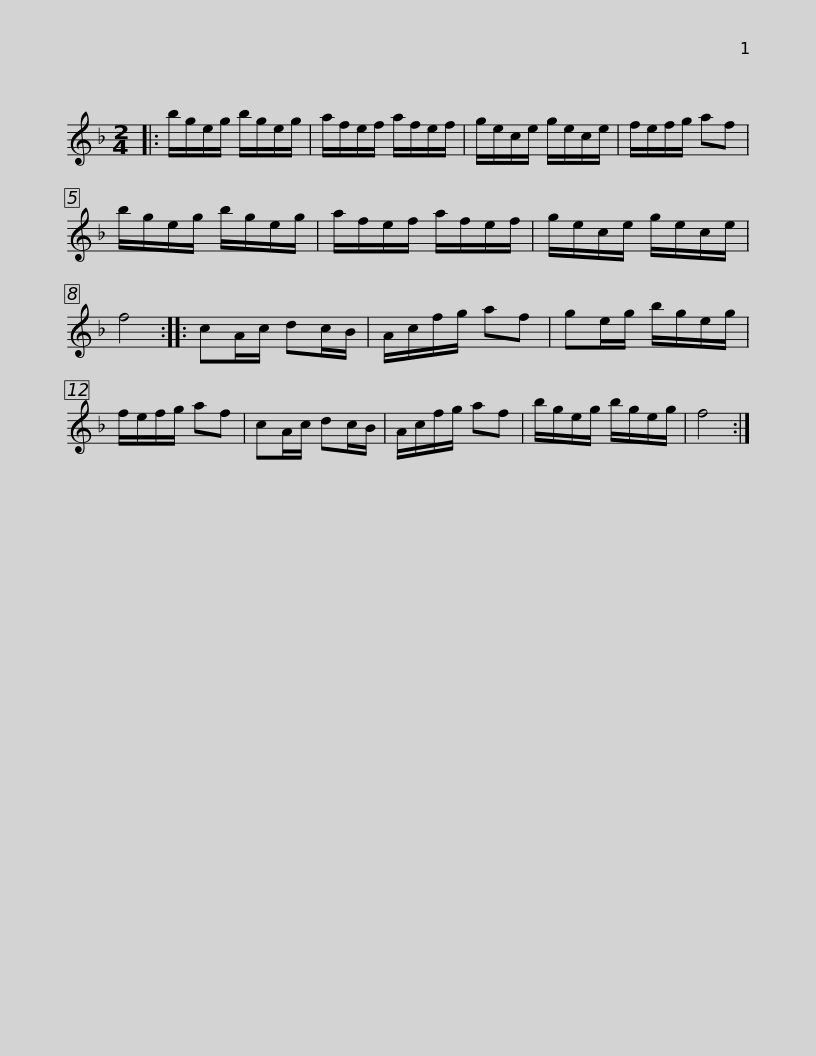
X:1
L:1/8
M:2/4
I:linebreak $
K:Dmin
V:1 treble
V:1
|: b/g/e/g/ b/g/e/g/ | a/f/e/f/ a/f/e/f/ | g/e/c/e/ g/e/c/e/ | f/e/f/g/ af | b/g/e/g/ b/g/e/g/ | %5
 a/f/e/f/ a/f/e/f/ |$ g/e/c/e/ g/e/c/e/ | f4 :: cA/c/ dc/B/ | A/c/f/g/ af | %10
 ge/g/ b/g/e/g/ | f/e/f/g/ af | cA/c/ dc/B/ | A/c/f/g/ af |$ b/g/e/g/ b/g/e/g/ | %15
 f4 :| %16
